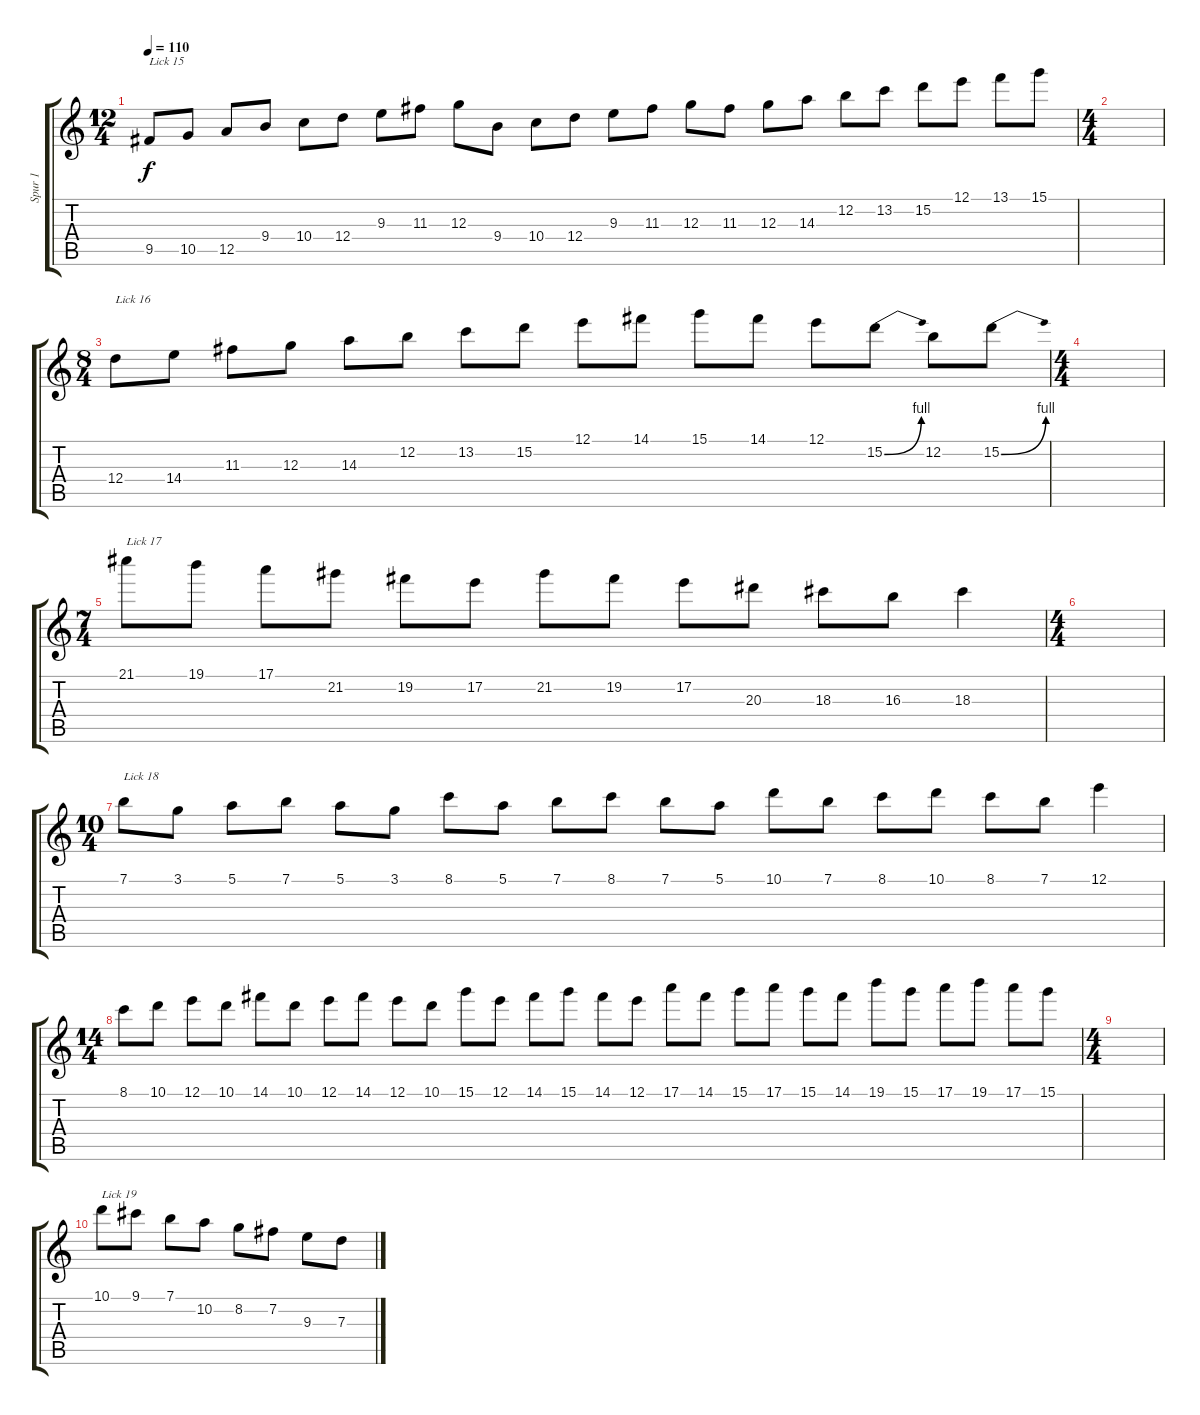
\track ("Spur 1" "Spur 1") {instrument distortionguitar}
\staff {score tabs}
\tuning (E4 B3 G3 D3 A2 E2) {hide}
\ts (12 4)
\tempo 110
\clef g2
\ks c
9.5.8{txt "Lick 15" dy f} 10.5.8 12.5.8 9.4.8 10.4.8 12.4.8 9.3.8 11.3.8 12.3.8 9.4.8 10.4.8 12.4.8 9.3.8 11.3.8 12.3.8 11.3.8 12.3.8 14.3.8 12.2.8 13.2.8 15.2.8 12.1.8 13.1.8 15.1.8 |
\ts (4 4)
|
\ts (8 4)
12.4.8{txt "Lick 16"} 14.4.8 11.3.8 12.3.8 14.3.8 12.2.8 13.2.8 15.2.8 12.1.8 14.1.8 15.1.8 14.1.8 12.1.8 15.2{be (bend 0 0 60 4)}.8 12.2.8 15.2{be (bend 0 0 60 4)}.8 |
\ts (4 4)
|
\ts (7 4)
21.1.8{txt "Lick 17"} 19.1.8 17.1.8 21.2.8 19.2.8 17.2.8 21.2.8 19.2.8 17.2.8 20.3.8 18.3.8 16.3.8 18.3.4 |
\ts (4 4)
|
\ts (10 4)
7.1.8{txt "Lick 18"} 3.1.8 5.1.8 7.1.8 5.1.8 3.1.8 8.1.8 5.1.8 7.1.8 8.1.8 7.1.8 5.1.8 10.1.8 7.1.8 8.1.8 10.1.8 8.1.8 7.1.8 12.1.4 |
\ts (14 4)
8.1.8 10.1.8 12.1.8 10.1.8 14.1.8 10.1.8 12.1.8 14.1.8 12.1.8 10.1.8 15.1.8 12.1.8 14.1.8 15.1.8 14.1.8 12.1.8 17.1.8 14.1.8 15.1.8 17.1.8 15.1.8 14.1.8 19.1.8 15.1.8 17.1.8 19.1.8 17.1.8 15.1.8 |
\ts (4 4)
|
10.1.8{txt "Lick 19"} 9.1.8 7.1.8 10.2.8 8.2.8 7.2.8 9.3.8 7.3.8
